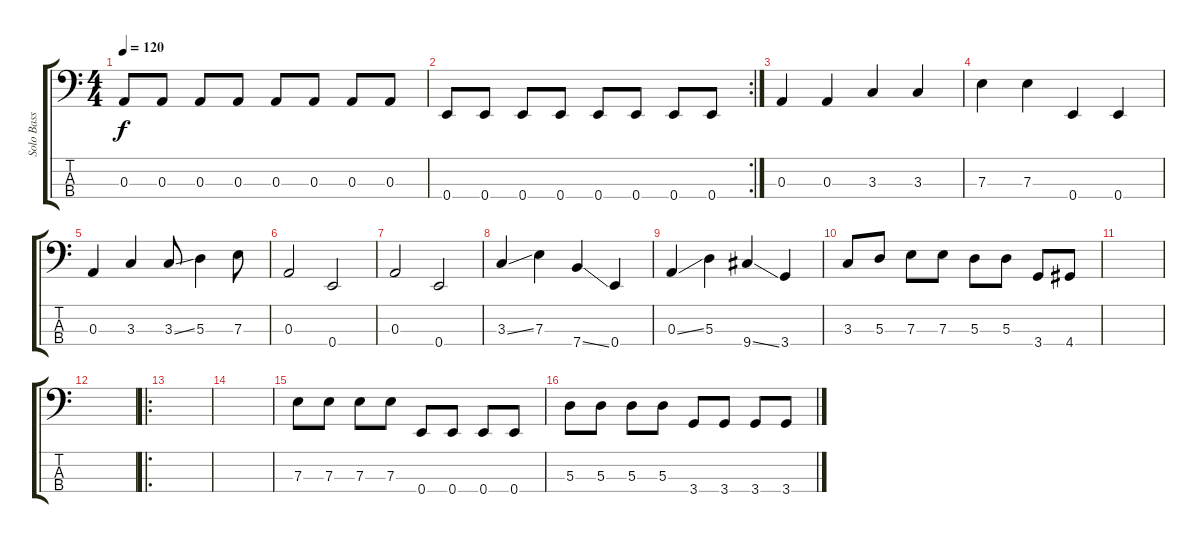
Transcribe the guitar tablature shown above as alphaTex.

\track ("Solo Bass" "Solo Bass") {instrument electricbasspick}
\staff {score tabs}
\tuning (G2 D2 A1 E1) {hide}
\ts (4 4)
\tempo 120
\clef f4
\ks c
0.3.8{dy f instrument electricbasspick} 0.3.8 0.3.8 0.3.8 0.3.8 0.3.8 0.3.8 0.3.8 |
\rc 2
0.4.8 0.4.8 0.4.8 0.4.8 0.4.8 0.4.8 0.4.8 0.4.8 |
0.3.4 0.3.4 3.3.4 3.3.4 |
7.3.4 7.3.4 0.4.4 0.4.4 |
0.3.4 3.3.4 3.3{ss}.8 5.3.4 7.3.8 |
0.3.2 0.4.2 |
0.3.2 0.4.2 |
3.3{ss}.4 7.3.4 7.4{ss}.4 0.4.4 |
0.3{ss}.4 5.3.4 9.4{ss}.4 3.4.4 |
3.3.8 5.3.8 7.3.8 7.3.8 5.3.8 5.3.8 3.4.8 4.4.8 |
|
|
\ro
|
|
7.3.8 7.3.8 7.3.8 7.3.8 0.4.8 0.4.8 0.4.8 0.4.8 |
5.3.8 5.3.8 5.3.8 5.3.8 3.4.8 3.4.8 3.4.8 3.4.8
